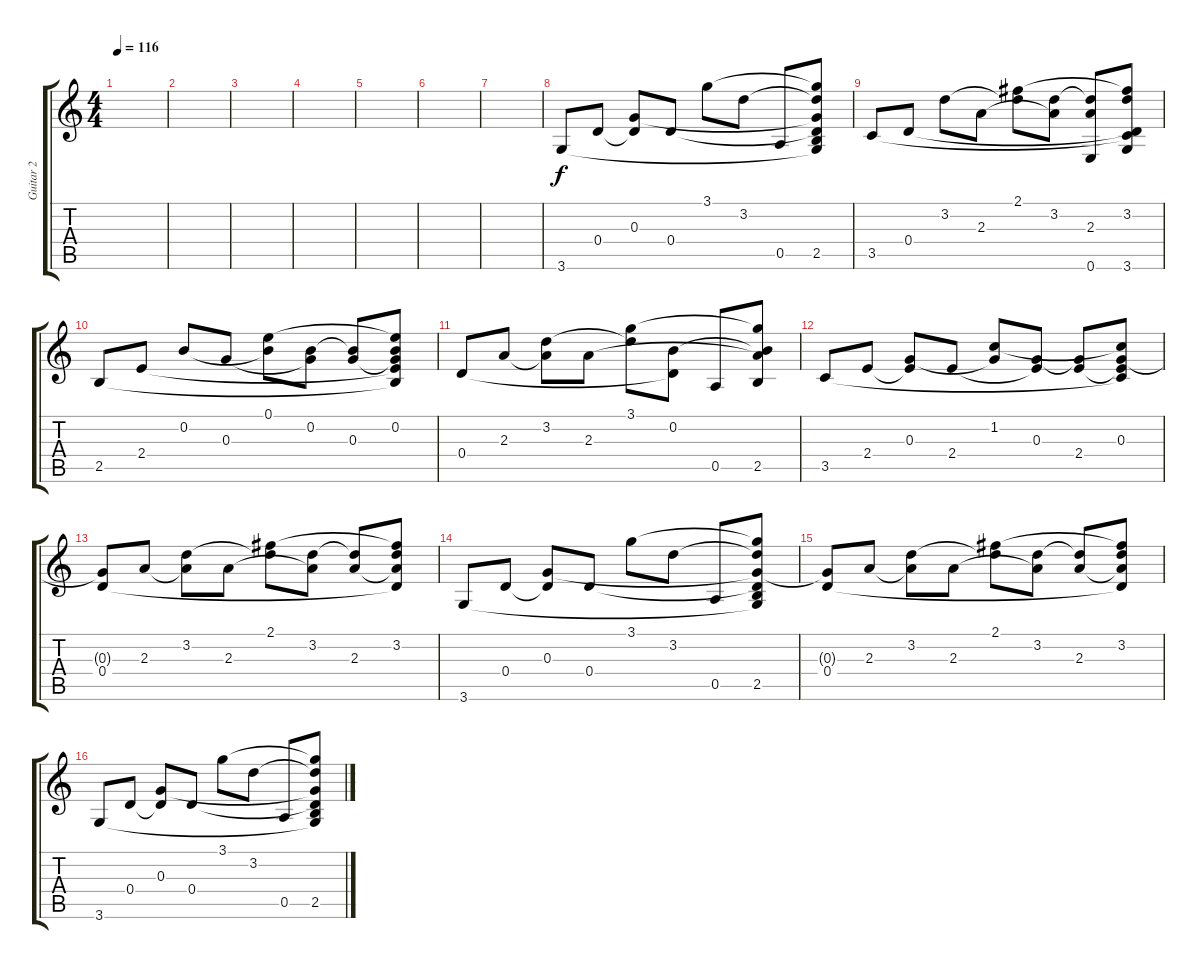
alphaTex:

\track ("Guitar 2" "Guitar 2") {instrument acousticguitarsteel}
\staff {score tabs}
\tuning (E4 B3 G3 D3 A2 E2) {hide}
\ts (4 4)
\tempo 116
\clef g2
\ks c
|
|
|
|
|
|
|
3.6.8 0.4.8 (0.3 0.4{t}).8 0.4.8 3.1.8 3.2.8 0.5.8 (3.1{t} 3.2{t} 0.3{t} 0.4{t} 2.5 3.6{t}).8 |
3.5.8 0.4.8 3.2.8 2.3.8 (2.1 3.2{t}).8 (3.2 2.3{t}).8 (3.2{t} 2.3 0.6).8 (2.1{t} 3.2 0.4{t} 3.5{t} 3.6).8 |
2.5.8 2.4.8 0.2.8 0.3.8 (0.1 0.2{t}).8 (0.2 0.3{t}).8 (0.2{t} 0.3).8 (0.1{t} 0.2 0.3{t} 2.4{t} 2.5{t}).8 |
0.4.8 2.3.8 (3.2 2.3{t}).8 2.3.8 (3.1 3.2{t}).8 (0.2 0.4{t}).8 0.5.8 (3.1{t} 0.2{t} 2.3{t} 2.5).8 |
3.5.8 2.4.8 (0.3 2.4{t}).8 2.4.8 (1.2 0.3{t}).8 (0.3 2.4{t}).8 (0.3{t} 2.4).8 (1.2{t} 0.3 2.4{t} 3.5{t}).8 |
(0.3{t} 0.4).8 2.3.8 (3.2 2.3{t}).8 2.3.8 (2.1 3.2{t}).8 (3.2 2.3{t}).8 (3.2{t} 2.3).8 (2.1{t} 3.2 2.3{t} 0.4{t}).8 |
3.6.8 0.4.8 (0.3 0.4{t}).8 0.4.8 3.1.8 3.2.8 0.5.8 (3.1{t} 3.2{t} 0.3{t} 0.4{t} 2.5 3.6{t}).8 |
(0.3{t} 0.4).8 2.3.8 (3.2 2.3{t}).8 2.3.8 (2.1 3.2{t}).8 (3.2 2.3{t}).8 (3.2{t} 2.3).8 (2.1{t} 3.2 2.3{t} 0.4{t}).8 |
3.6.8 0.4.8 (0.3 0.4{t}).8 0.4.8 3.1.8 3.2.8 0.5.8 (3.1{t} 3.2{t} 0.3{t} 0.4{t} 2.5 3.6{t}).8
